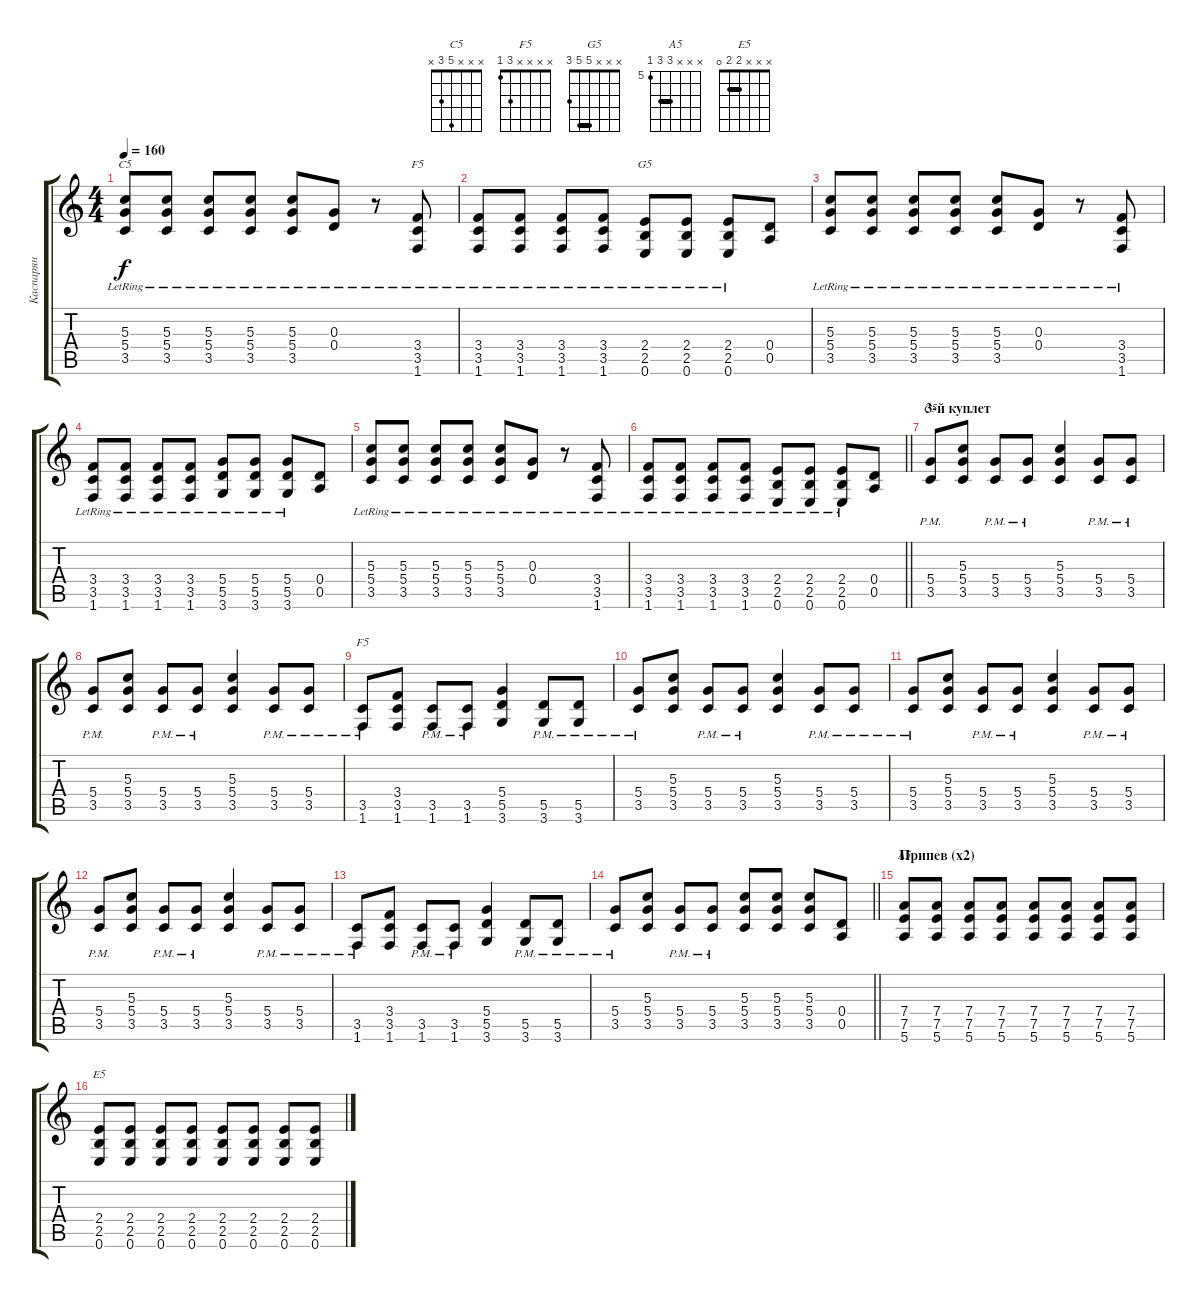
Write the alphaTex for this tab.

\track ("Каспарян" "Каспарян") {instrument distortionguitar}
\staff {score tabs}
\tuning (E4 B3 G3 D3 A2 E2) {hide}
\chord ("C5" x x 5 5 3 x) {barre 5}
\chord ("F5" x x x 3 3 1) {barre 3}
\chord ("G5" x x x 5 5 3) {barre 5}
\chord ("C5" x x x 5 3 x)
\chord ("F5" x x x x 3 1)
\chord ("A5" x x x 7 7 5) {firstfret 5 barre 7}
\chord ("E5" x x x 2 2 0) {barre 2}
\ts (4 4)
\tempo 160
\clef g2
\ks c
(5.3{lr} 5.4{lr} 3.5{lr}).8{ch "C5" dy f} (5.3{lr} 5.4{lr} 3.5{lr}).8 (5.3{lr} 5.4{lr} 3.5{lr}).8 (5.3{lr} 5.4{lr} 3.5{lr}).8 (5.3{lr} 5.4{lr} 3.5{lr}).8 (0.3{lr} 0.4{lr}).8 r.8 (3.4{lr} 3.5{lr} 1.6{lr}).8{ch "F5"} |
(3.4{lr} 3.5{lr} 1.6{lr}).8 (3.4{lr} 3.5{lr} 1.6{lr}).8 (3.4{lr} 3.5{lr} 1.6{lr}).8 (3.4{lr} 3.5{lr} 1.6{lr}).8 (2.4{lr} 2.5{lr} 0.6{lr}).8{ch "G5"} (2.4{lr} 2.5{lr} 0.6{lr}).8 (2.4{lr} 2.5 0.6).8 (0.4 0.5).8 |
(5.3{lr} 5.4{lr} 3.5{lr}).8 (5.3{lr} 5.4{lr} 3.5{lr}).8 (5.3{lr} 5.4{lr} 3.5{lr}).8 (5.3{lr} 5.4{lr} 3.5{lr}).8 (5.3{lr} 5.4{lr} 3.5{lr}).8 (0.3{lr} 0.4{lr}).8 r.8 (3.4{lr} 3.5{lr} 1.6{lr}).8 |
(3.4{lr} 3.5{lr} 1.6{lr}).8 (3.4{lr} 3.5{lr} 1.6{lr}).8 (3.4{lr} 3.5{lr} 1.6{lr}).8 (3.4{lr} 3.5{lr} 1.6{lr}).8 (5.4{lr} 5.5{lr} 3.6{lr}).8 (5.4{lr} 5.5{lr} 3.6{lr}).8 (5.4{lr} 5.5{lr} 3.6{lr}).8 (0.4 0.5).8 |
(5.3{lr} 5.4{lr} 3.5{lr}).8 (5.3{lr} 5.4{lr} 3.5{lr}).8 (5.3{lr} 5.4{lr} 3.5{lr}).8 (5.3{lr} 5.4{lr} 3.5{lr}).8 (5.3{lr} 5.4{lr} 3.5{lr}).8 (0.3{lr} 0.4{lr}).8 r.8 (3.4{lr} 3.5{lr} 1.6{lr}).8 |
\barLineRight lightlight
(3.4{lr} 3.5{lr} 1.6{lr}).8 (3.4{lr} 3.5{lr} 1.6{lr}).8 (3.4{lr} 3.5{lr} 1.6{lr}).8 (3.4{lr} 3.5{lr} 1.6{lr}).8 (2.4{lr} 2.5{lr} 0.6{lr}).8 (2.4{lr} 2.5{lr} 0.6{lr}).8 (2.4{lr} 2.5 0.6).8 (0.4 0.5).8 |
\section ("" "3-й куплет")
(5.4{pm} 3.5{pm}).8{ch "C5"} (5.3 5.4 3.5).8 (5.4{pm} 3.5{pm}).8 (5.4{pm} 3.5{pm}).8 (5.3 5.4 3.5).4 (5.4{pm} 3.5{pm}).8 (5.4{pm} 3.5{pm}).8 |
(5.4{pm} 3.5{pm}).8 (5.3 5.4 3.5).8 (5.4{pm} 3.5{pm}).8 (5.4{pm} 3.5{pm}).8 (5.3 5.4 3.5).4 (5.4{pm} 3.5{pm}).8 (5.4{pm} 3.5{pm}).8 |
(3.5{pm} 1.6{pm}).8{ch "F5"} (3.4 3.5 1.6).8 (3.5{pm} 1.6{pm}).8 (3.5{pm} 1.6{pm}).8 (5.4 5.5 3.6).4 (5.5{pm} 3.6{pm}).8 (5.5{pm} 3.6{pm}).8 |
(5.4{pm} 3.5{pm}).8 (5.3 5.4 3.5).8 (5.4{pm} 3.5{pm}).8 (5.4{pm} 3.5{pm}).8 (5.3 5.4 3.5).4 (5.4{pm} 3.5{pm}).8 (5.4{pm} 3.5{pm}).8 |
(5.4{pm} 3.5{pm}).8 (5.3 5.4 3.5).8 (5.4{pm} 3.5{pm}).8 (5.4{pm} 3.5{pm}).8 (5.3 5.4 3.5).4 (5.4{pm} 3.5{pm}).8 (5.4{pm} 3.5{pm}).8 |
(5.4{pm} 3.5{pm}).8 (5.3 5.4 3.5).8 (5.4{pm} 3.5{pm}).8 (5.4{pm} 3.5{pm}).8 (5.3 5.4 3.5).4 (5.4{pm} 3.5{pm}).8 (5.4{pm} 3.5{pm}).8 |
(3.5{pm} 1.6{pm}).8 (3.4 3.5 1.6).8 (3.5{pm} 1.6{pm}).8 (3.5{pm} 1.6{pm}).8 (5.4 5.5 3.6).4 (5.5{pm} 3.6{pm}).8 (5.5{pm} 3.6{pm}).8 |
\barLineRight lightlight
(5.4{pm} 3.5{pm}).8 (5.3 5.4 3.5).8 (5.4{pm} 3.5{pm}).8 (5.4{pm} 3.5{pm}).8 (5.3 5.4 3.5).8 (5.3 5.4 3.5).8 (5.3 5.4 3.5).8 (0.4 0.5).8 |
\section ("" "Припев (х2)")
(7.4 7.5 5.6).8{ch "A5"} (7.4 7.5 5.6).8 (7.4 7.5 5.6).8 (7.4 7.5 5.6).8 (7.4 7.5 5.6).8 (7.4 7.5 5.6).8 (7.4 7.5 5.6).8 (7.4 7.5 5.6).8 |
(2.4 2.5 0.6).8{ch "E5"} (2.4 2.5 0.6).8 (2.4 2.5 0.6).8 (2.4 2.5 0.6).8 (2.4 2.5 0.6).8 (2.4 2.5 0.6).8 (2.4 2.5 0.6).8 (2.4 2.5 0.6).8
